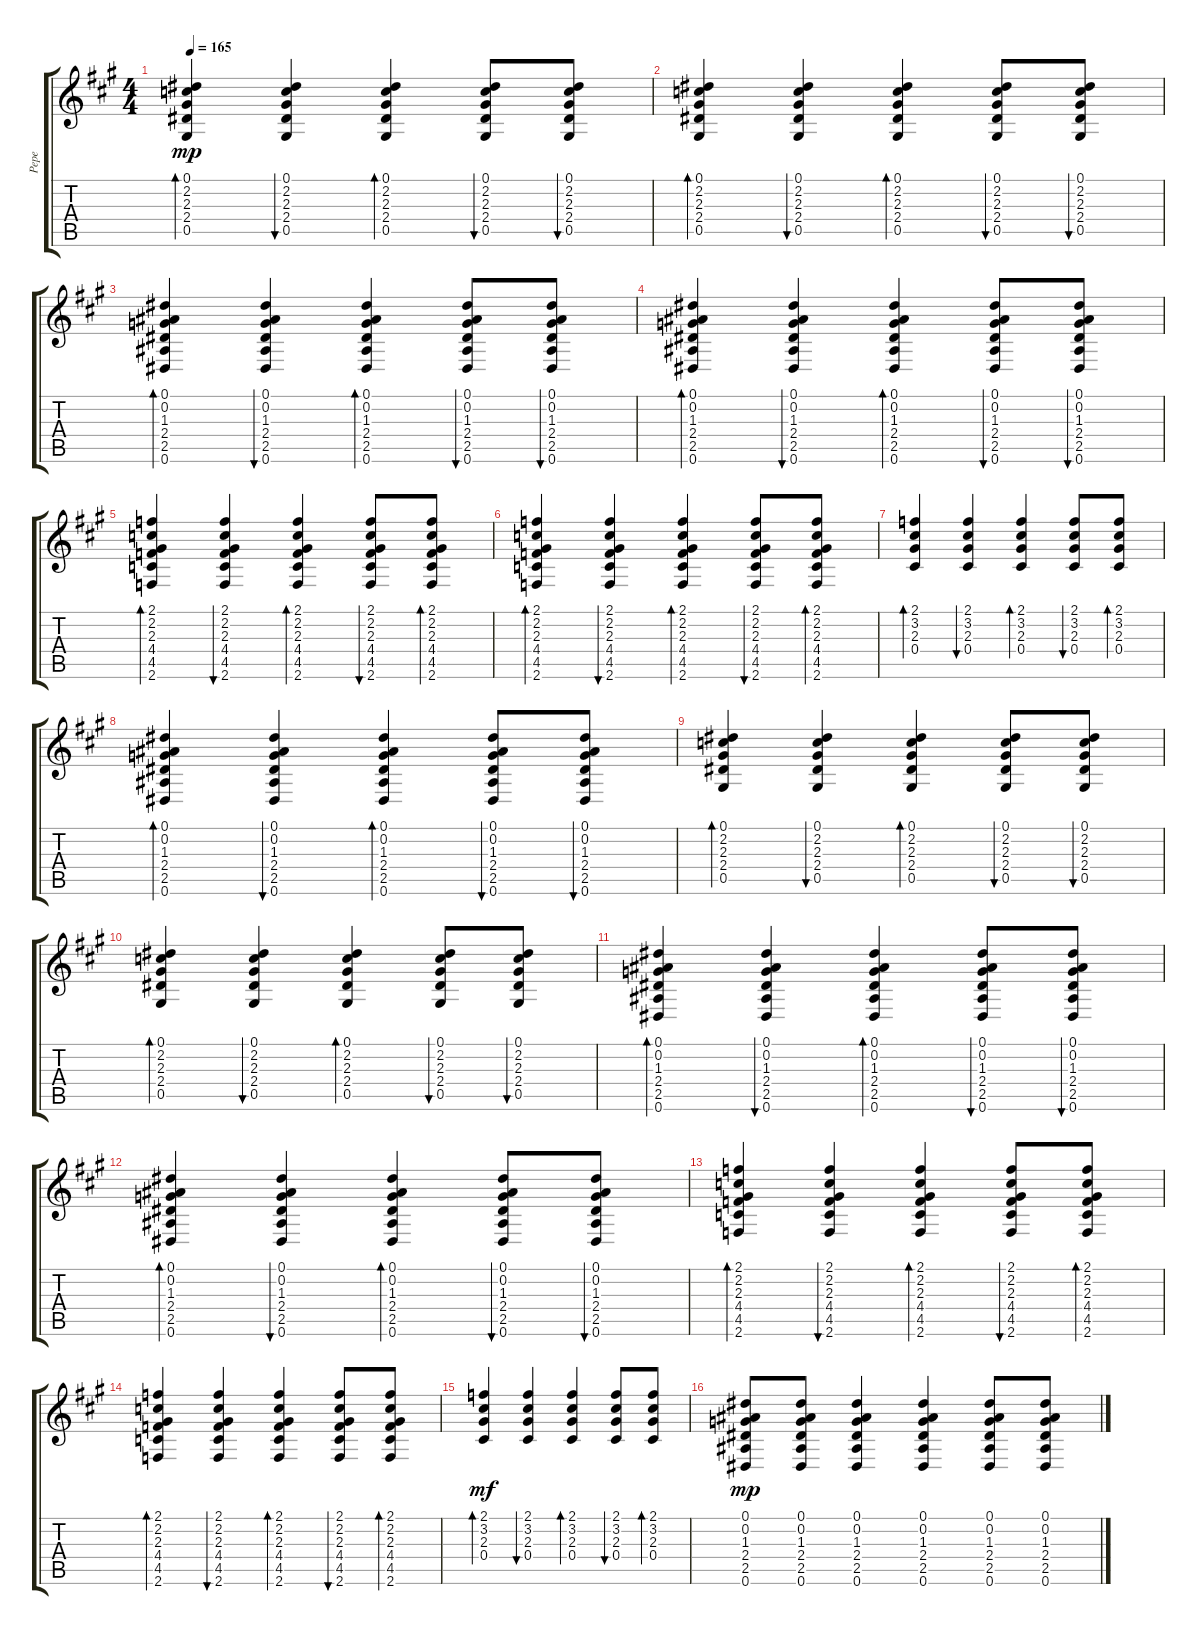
\track ("Pepe" "Pepe") {instrument acousticguitarsteel}
\staff {score tabs}
\tuning (Eb4 Bb3 Gb3 Db3 Ab2 Eb2) {hide}
\ts (4 4)
\tempo 165
\clef g2
\ks a
(0.1 2.2 2.3 2.4 0.5).4{bd 60 dy mp} (0.1 2.2 2.3 2.4 0.5).4{bu 60} (0.1 2.2 2.3 2.4 0.5).4{bd 60} (0.1 2.2 2.3 2.4 0.5).8{bu 60} (0.1 2.2 2.3 2.4 0.5).8{bu 60} |
(0.1 2.2 2.3 2.4 0.5).4{bd 60} (0.1 2.2 2.3 2.4 0.5).4{bu 60} (0.1 2.2 2.3 2.4 0.5).4{bd 60} (0.1 2.2 2.3 2.4 0.5).8{bu 60} (0.1 2.2 2.3 2.4 0.5).8{bu 60} |
(0.1 0.2 1.3 2.4 2.5 0.6).4{bd 60} (0.1 0.2 1.3 2.4 2.5 0.6).4{bu 60} (0.1 0.2 1.3 2.4 2.5 0.6).4{bd 60} (0.1 0.2 1.3 2.4 2.5 0.6).8{bu 60} (0.1 0.2 1.3 2.4 2.5 0.6).8{bu 60} |
(0.1 0.2 1.3 2.4 2.5 0.6).4{bd 60} (0.1 0.2 1.3 2.4 2.5 0.6).4{bu 60} (0.1 0.2 1.3 2.4 2.5 0.6).4{bd 60} (0.1 0.2 1.3 2.4 2.5 0.6).8{bu 60} (0.1 0.2 1.3 2.4 2.5 0.6).8{bu 60} |
(2.1 2.2 2.3 4.4 4.5 2.6).4{bd 60} (2.1 2.2 2.3 4.4 4.5 2.6).4{bu 60} (2.1 2.2 2.3 4.4 4.5 2.6).4{bd 60} (2.1 2.2 2.3 4.4 4.5 2.6).8{bu 60} (2.1 2.2 2.3 4.4 4.5 2.6).8{bd 60} |
(2.1 2.2 2.3 4.4 4.5 2.6).4{bd 60} (2.1 2.2 2.3 4.4 4.5 2.6).4{bu 60} (2.1 2.2 2.3 4.4 4.5 2.6).4{bd 60} (2.1 2.2 2.3 4.4 4.5 2.6).8{bu 60} (2.1 2.2 2.3 4.4 4.5 2.6).8{bd 60} |
(2.1 3.2 2.3 0.4).4{bd 60} (2.1 3.2 2.3 0.4).4{bu 60} (2.1 3.2 2.3 0.4).4{bd 60} (2.1 3.2 2.3 0.4).8{bu 60} (2.1 3.2 2.3 0.4).8{bd 60} |
(0.1 0.2 1.3 2.4 2.5 0.6).4{bd 60} (0.1 0.2 1.3 2.4 2.5 0.6).4{bu 60} (0.1 0.2 1.3 2.4 2.5 0.6).4{bd 60} (0.1 0.2 1.3 2.4 2.5 0.6).8{bu 60} (0.1 0.2 1.3 2.4 2.5 0.6).8{bu 60} |
(0.1 2.2 2.3 2.4 0.5).4{bd 60} (0.1 2.2 2.3 2.4 0.5).4{bu 60} (0.1 2.2 2.3 2.4 0.5).4{bd 60} (0.1 2.2 2.3 2.4 0.5).8{bu 60} (0.1 2.2 2.3 2.4 0.5).8{bu 60} |
(0.1 2.2 2.3 2.4 0.5).4{bd 60} (0.1 2.2 2.3 2.4 0.5).4{bu 60} (0.1 2.2 2.3 2.4 0.5).4{bd 60} (0.1 2.2 2.3 2.4 0.5).8{bu 60} (0.1 2.2 2.3 2.4 0.5).8{bu 60} |
(0.1 0.2 1.3 2.4 2.5 0.6).4{bd 60} (0.1 0.2 1.3 2.4 2.5 0.6).4{bu 60} (0.1 0.2 1.3 2.4 2.5 0.6).4{bd 60} (0.1 0.2 1.3 2.4 2.5 0.6).8{bu 60} (0.1 0.2 1.3 2.4 2.5 0.6).8{bu 60} |
(0.1 0.2 1.3 2.4 2.5 0.6).4{bd 60} (0.1 0.2 1.3 2.4 2.5 0.6).4{bu 60} (0.1 0.2 1.3 2.4 2.5 0.6).4{bd 60} (0.1 0.2 1.3 2.4 2.5 0.6).8{bu 60} (0.1 0.2 1.3 2.4 2.5 0.6).8{bu 60} |
(2.1 2.2 2.3 4.4 4.5 2.6).4{bd 60} (2.1 2.2 2.3 4.4 4.5 2.6).4{bu 60} (2.1 2.2 2.3 4.4 4.5 2.6).4{bd 60} (2.1 2.2 2.3 4.4 4.5 2.6).8{bu 60} (2.1 2.2 2.3 4.4 4.5 2.6).8{bd 60} |
(2.1 2.2 2.3 4.4 4.5 2.6).4{bd 60} (2.1 2.2 2.3 4.4 4.5 2.6).4{bu 60} (2.1 2.2 2.3 4.4 4.5 2.6).4{bd 60} (2.1 2.2 2.3 4.4 4.5 2.6).8{bu 60} (2.1 2.2 2.3 4.4 4.5 2.6).8{bd 60} |
(2.1 3.2 2.3 0.4).4{bd 30 dy mf} (2.1 3.2 2.3 0.4).4{bu 30} (2.1 3.2 2.3 0.4).4{bd 30} (2.1 3.2 2.3 0.4).8{bu 30} (2.1 3.2 2.3 0.4).8{bd 30} |
(0.1 0.2 1.3 2.4 2.5 0.6).8{dy mp} (0.1 0.2 1.3 2.4 2.5 0.6).8 (0.1 0.2 1.3 2.4 2.5 0.6).4 (0.1 0.2 1.3 2.4 2.5 0.6).4 (0.1 0.2 1.3 2.4 2.5 0.6).8 (0.1 0.2 1.3 2.4 2.5 0.6).8
